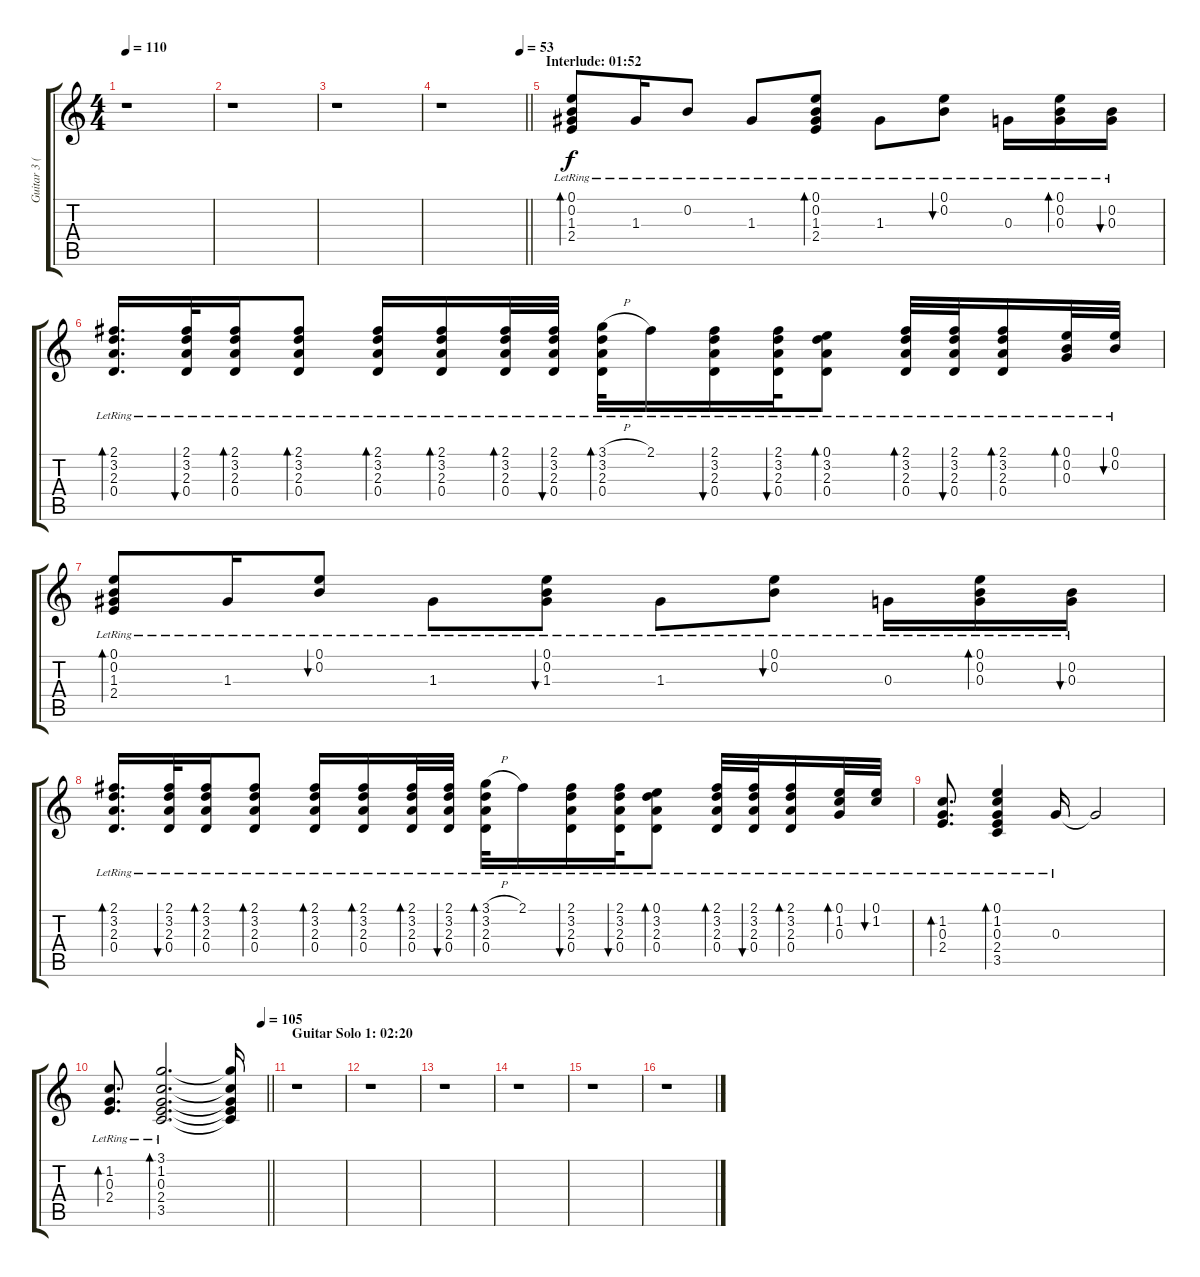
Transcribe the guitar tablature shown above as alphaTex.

\track ("Guitar 3 (Clean)" "Guitar 3 (") {instrument electricguitarclean}
\staff {score tabs}
\tuning (E4 B3 G3 D3 A2 E2) {hide}
\ts (4 4)
\tempo 110
\clef g2
\ks c
r.1{dy f} |
r.1 |
r.1 |
\tempo (53 0.9375)
\barLineRight lightlight
r.1 |
\section ("" "Interlude: 01:52")
(0.1{lr} 0.2{lr} 1.3{lr} 2.4{lr}).8{bd 30} 1.3{lr}.16 0.2{lr}.8 1.3{lr}.8 (0.1{lr} 0.2{lr} 1.3{lr} 2.4{lr}).8{bd 30} 1.3{lr}.8 (0.1{lr} 0.2{lr}).8{bu 30} 0.3{lr}.16 (0.1{lr} 0.2{lr} 0.3{lr}).16{bd 30} (0.2{lr} 0.3{lr}).16{bu 30} |
(2.1{lr} 3.2{lr} 2.3{lr} 0.4{lr}).16{d bd 30} (2.1{lr} 3.2{lr} 2.3{lr} 0.4{lr}).32{bu 30} (2.1{lr} 3.2{lr} 2.3{lr} 0.4{lr}).16{bd 30} (2.1{lr} 3.2{lr} 2.3{lr} 0.4{lr}).8{bd 30} (2.1{lr} 3.2{lr} 2.3{lr} 0.4{lr}).16{bd 30} (2.1{lr} 3.2{lr} 2.3{lr} 0.4{lr}).16{bd 30} (2.1{lr} 3.2{lr} 2.3{lr} 0.4{lr}).32{bd 30} (2.1{lr} 3.2{lr} 2.3{lr} 0.4{lr}).32{bu 30} (3.1{h lr} 3.2{lr} 2.3{lr} 0.4{lr}).32{bd 30} 2.1{lr}.16 (2.1{lr} 3.2{lr} 2.3{lr} 0.4{lr}).16{bu 30} (2.1{lr} 3.2{lr} 2.3{lr} 0.4{lr}).32{bu 30} (0.1{lr} 3.2{lr} 2.3{lr} 0.4{lr}).8{bd 30} (2.1{lr} 3.2{lr} 2.3{lr} 0.4{lr}).32{bd 30} (2.1{lr} 3.2{lr} 2.3{lr} 0.4{lr}).32{bu 30} (2.1{lr} 3.2{lr} 2.3{lr} 0.4{lr}).16{bd 30} (0.1{lr} 0.2{lr} 0.3{lr}).32{bd 30} (0.1{lr} 0.2{lr}).32{bu 30} |
(0.1{lr} 0.2{lr} 1.3{lr} 2.4{lr}).8{bd 30} 1.3{lr}.16 (0.1{lr} 0.2{lr}).8{bu 30} 1.3{lr}.8 (0.1{lr} 0.2{lr} 1.3{lr}).8{bu 30} 1.3{lr}.8 (0.1{lr} 0.2{lr}).8{bu 30} 0.3{lr}.16 (0.1{lr} 0.2{lr} 0.3{lr}).16{bd 30} (0.2{lr} 0.3{lr}).16{bu 30} |
(2.1{lr} 3.2{lr} 2.3{lr} 0.4{lr}).16{d bd 30} (2.1{lr} 3.2{lr} 2.3{lr} 0.4{lr}).32{bu 30} (2.1{lr} 3.2{lr} 2.3{lr} 0.4{lr}).16{bd 30} (2.1{lr} 3.2{lr} 2.3{lr} 0.4{lr}).8{bd 30} (2.1{lr} 3.2{lr} 2.3{lr} 0.4{lr}).16{bd 30} (2.1{lr} 3.2{lr} 2.3{lr} 0.4{lr}).16{bd 30} (2.1{lr} 3.2{lr} 2.3{lr} 0.4{lr}).32{bd 30} (2.1{lr} 3.2{lr} 2.3{lr} 0.4{lr}).32{bu 30} (3.1{h lr} 3.2{lr} 2.3{lr} 0.4{lr}).32{bd 30} 2.1{lr}.16 (2.1{lr} 3.2{lr} 2.3{lr} 0.4{lr}).16{bu 30} (2.1{lr} 3.2{lr} 2.3{lr} 0.4{lr}).32{bu 30} (0.1{lr} 3.2{lr} 2.3{lr} 0.4{lr}).8{bd 30} (2.1{lr} 3.2{lr} 2.3{lr} 0.4{lr}).32{bd 30} (2.1{lr} 3.2{lr} 2.3{lr} 0.4{lr}).32{bu 30} (2.1{lr} 3.2{lr} 2.3{lr} 0.4{lr}).16{bd 30} (0.1 1.2{lr} 0.3{lr}).32{bd 30} (0.1{lr} 1.2{lr}).32{bu 30} |
(1.2{lr} 0.3{lr} 2.4{lr}).8{d bd 30} (0.1{lr} 1.2{lr} 0.3{lr} 2.4{lr} 3.5{lr}).4{bd 60} 0.3{lr}.16 0.3{t}.2 |
\tempo (105 0.96875)
\barLineRight lightlight
(1.2{lr} 0.3{lr} 2.4{lr}).8{d bd 30} (3.1{lr} 1.2{lr} 0.3{lr} 2.4{lr} 3.5{lr}).2{d bd 60} (3.1{t} 1.2{t} 0.3{t} 2.4{t} 3.5{t}).16 |
\section ("" "Guitar Solo 1: 02:20")
r.1 |
r.1 |
r.1 |
r.1 |
r.1 |
r.1
